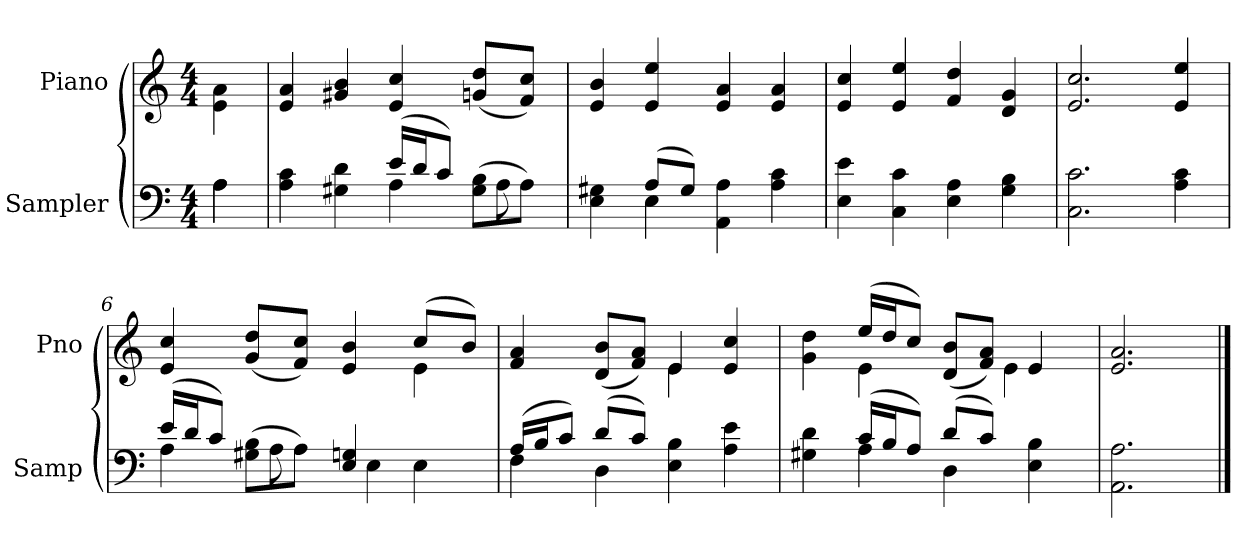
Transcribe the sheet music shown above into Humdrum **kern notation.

**kern	**kern
*part2	*part1
*staff2	*staff1
*I"Sampler	*I"Piano
*I'Samp	*I'Pno
*clefF4	*clefG2
*M4/4	*M4/4
=1	=1
*^	*
4A\	4A	4e\ 4a\
=2	=2	=2
4A 4c	2ryy	4e 4a
4G#X 4d	.	4g#X 4b
(16e/LL	4A	4e 4cc
16d/J	.	.
8c/J)	.	.
(8G#\ 8B\L	16ryy	(8gn/ 8dd/L
.	8A	.
8A\J)	.	8f/ 8cc/J)
.	16ryy	.
=3	=3	=3
4E 4G#X	4ryy	4e 4b
(8A/L	4E	4e 4ee
8G#/J)	.	.
4AA 4A	2ryy	4e 4a
4A 4c	.	4e 4a
*v	*v	*
=4	=4
4E 4e	4e 4cc
4C 4c	4e 4ee
4E 4A	4f 4dd
4G 4B	4d 4g
=5	=5
2.C 2.c	2.e 2.cc
4A 4c	4e 4ee
=6	=6
*^	*^
(16e/LL	4A	4e 4cc	2.ryy
16d/J	.	.	.
8c/J)	.	.	.
(8G#X\ 8B\L	16ryy	(8g/ 8dd/L	.
.	8A	.	.
8A\J)	.	8f/ 8cc/J)	.
.	8ryy	.	.
4E 4Gn	.	4e 4b	.
.	4E	.	.
4E\	.	(8cc/L	4e
.	8.ryy	.	.
.	.	8b/J)	.
=7	=7	=7	=7
(16A/LL	4F	4f 4a	2ryy
16B/J	.	.	.
8c/J)	.	.	.
(8d/L	4D	(8d/ 8b/L	.
8c/J)	.	8f/ 8a/J)	.
4E 4B	2ryy	4e/	4e
4A 4e	.	4e 4cc	4ryy
=8	=8	=8	=8
4G#X 4d	4ryy	4g 4dd	4ryy
(16c/LL	4A	(16ee/LL	4e
16B/J	.	16dd/J	.
8A/J)	.	8cc/J)	.
(8d/L	4D	(8d/ 8b/L	8.ryy
8c/J)	.	8f/ 8a/J)	.
.	.	.	4e
4E 4B	4ryy	4e/	.
.	.	.	16ryy
*v	*v	*	*
*	*v	*v
=9	=9
2.AA 2.A	2.e 2.a
==	==
*-	*-
